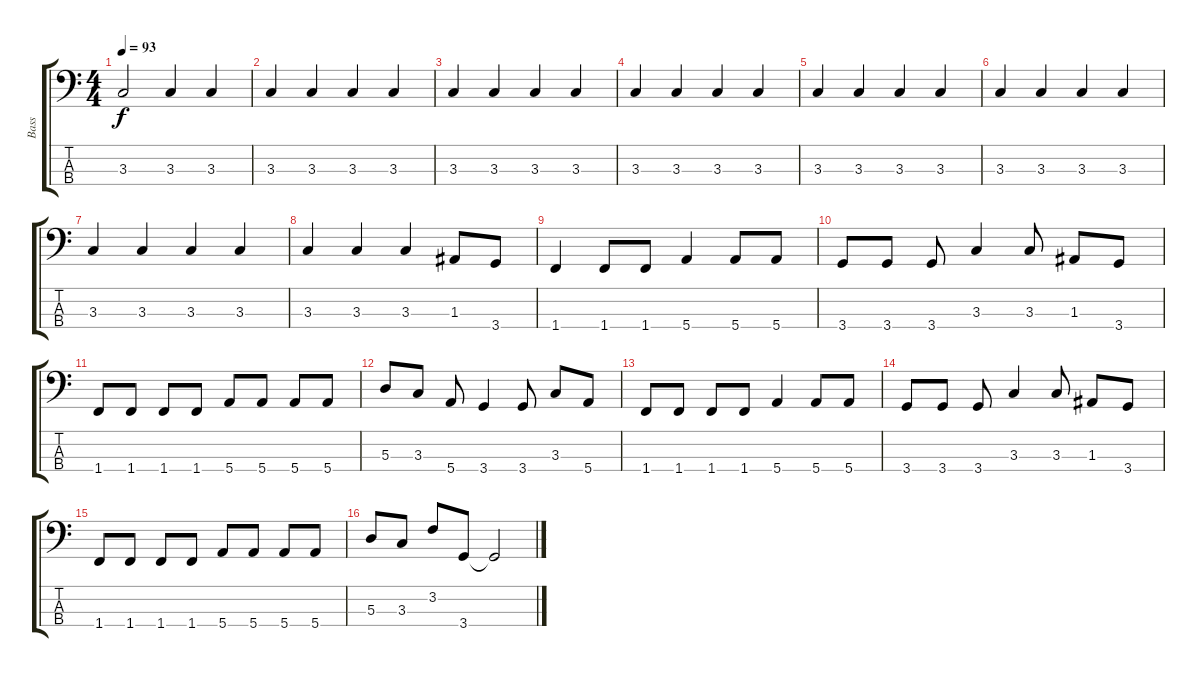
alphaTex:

\track ("Bass" "Bass") {instrument acousticbass}
\staff {score tabs}
\tuning (G2 D2 A1 E1) {hide}
\ts (4 4)
\tempo 93
\clef f4
\ks c
3.3.2{dy f} 3.3.4 3.3.4 |
3.3.4 3.3.4 3.3.4 3.3.4 |
3.3.4 3.3.4 3.3.4 3.3.4 |
3.3.4 3.3.4 3.3.4 3.3.4 |
3.3.4 3.3.4 3.3.4 3.3.4 |
3.3.4 3.3.4 3.3.4 3.3.4 |
3.3.4 3.3.4 3.3.4 3.3.4 |
3.3.4 3.3.4 3.3.4 1.3.8 3.4.8 |
1.4.4 1.4.8 1.4.8 5.4.4 5.4.8 5.4.8 |
3.4.8 3.4.8 3.4.8 3.3.4 3.3.8 1.3.8 3.4.8 |
1.4.8 1.4.8 1.4.8 1.4.8 5.4.8 5.4.8 5.4.8 5.4.8 |
5.3.8 3.3.8 5.4.8 3.4.4 3.4.8 3.3.8 5.4.8 |
1.4.8 1.4.8 1.4.8 1.4.8 5.4.4 5.4.8 5.4.8 |
3.4.8 3.4.8 3.4.8 3.3.4 3.3.8 1.3.8 3.4.8 |
1.4.8 1.4.8 1.4.8 1.4.8 5.4.8 5.4.8 5.4.8 5.4.8 |
5.3.8 3.3.8 3.2.8 3.4.8 3.4{t}.2
